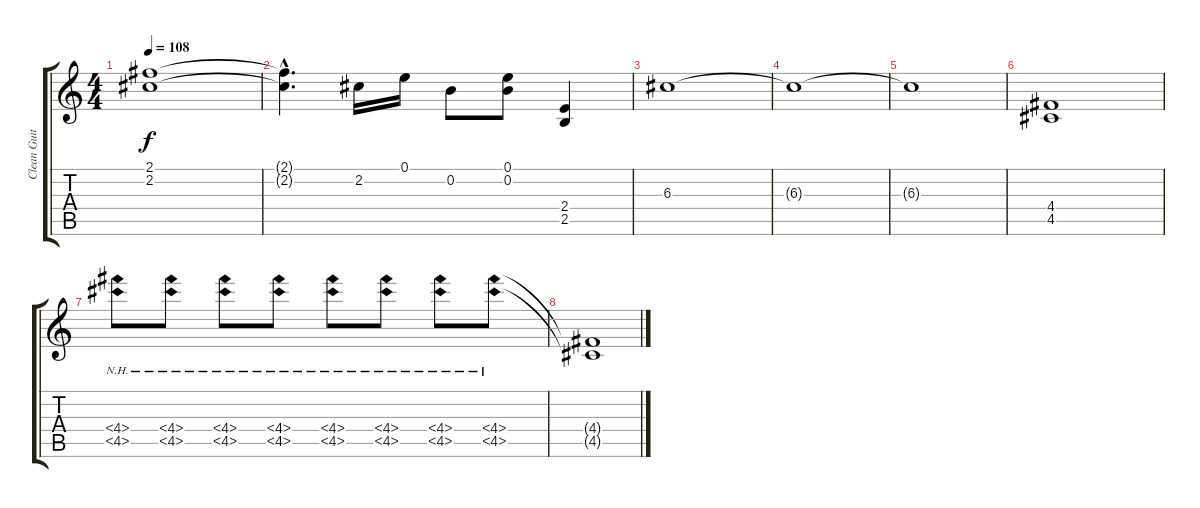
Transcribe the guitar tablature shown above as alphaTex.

\track ("Clean Guitar" "Clean Guit") {instrument electricguitarclean}
\staff {score tabs}
\tuning (E4 B3 G3 D3 A2 E2) {hide}
\ts (4 4)
\tempo 108
\clef g2
\ks c
(2.1 2.2).1{dy f} |
(2.1{hac t} 2.2{hac t}).4{d} 2.2.16 0.1.16 0.2.8 (0.1 0.2).8 (2.4 2.5).4 |
6.3.1 |
6.3{t}.1 |
6.3{t}.1 |
(4.4 4.5).1 |
(4.4{nh} 4.5{nh}).8 (4.4{nh} 4.5{nh}).8 (4.4{nh} 4.5{nh}).8 (4.4{nh} 4.5{nh}).8 (4.4{nh} 4.5{nh}).8 (4.4{nh} 4.5{nh}).8 (4.4{nh} 4.5{nh}).8 (4.4{nh} 4.5{nh}).8 |
(4.4{t} 4.5{t}).1
